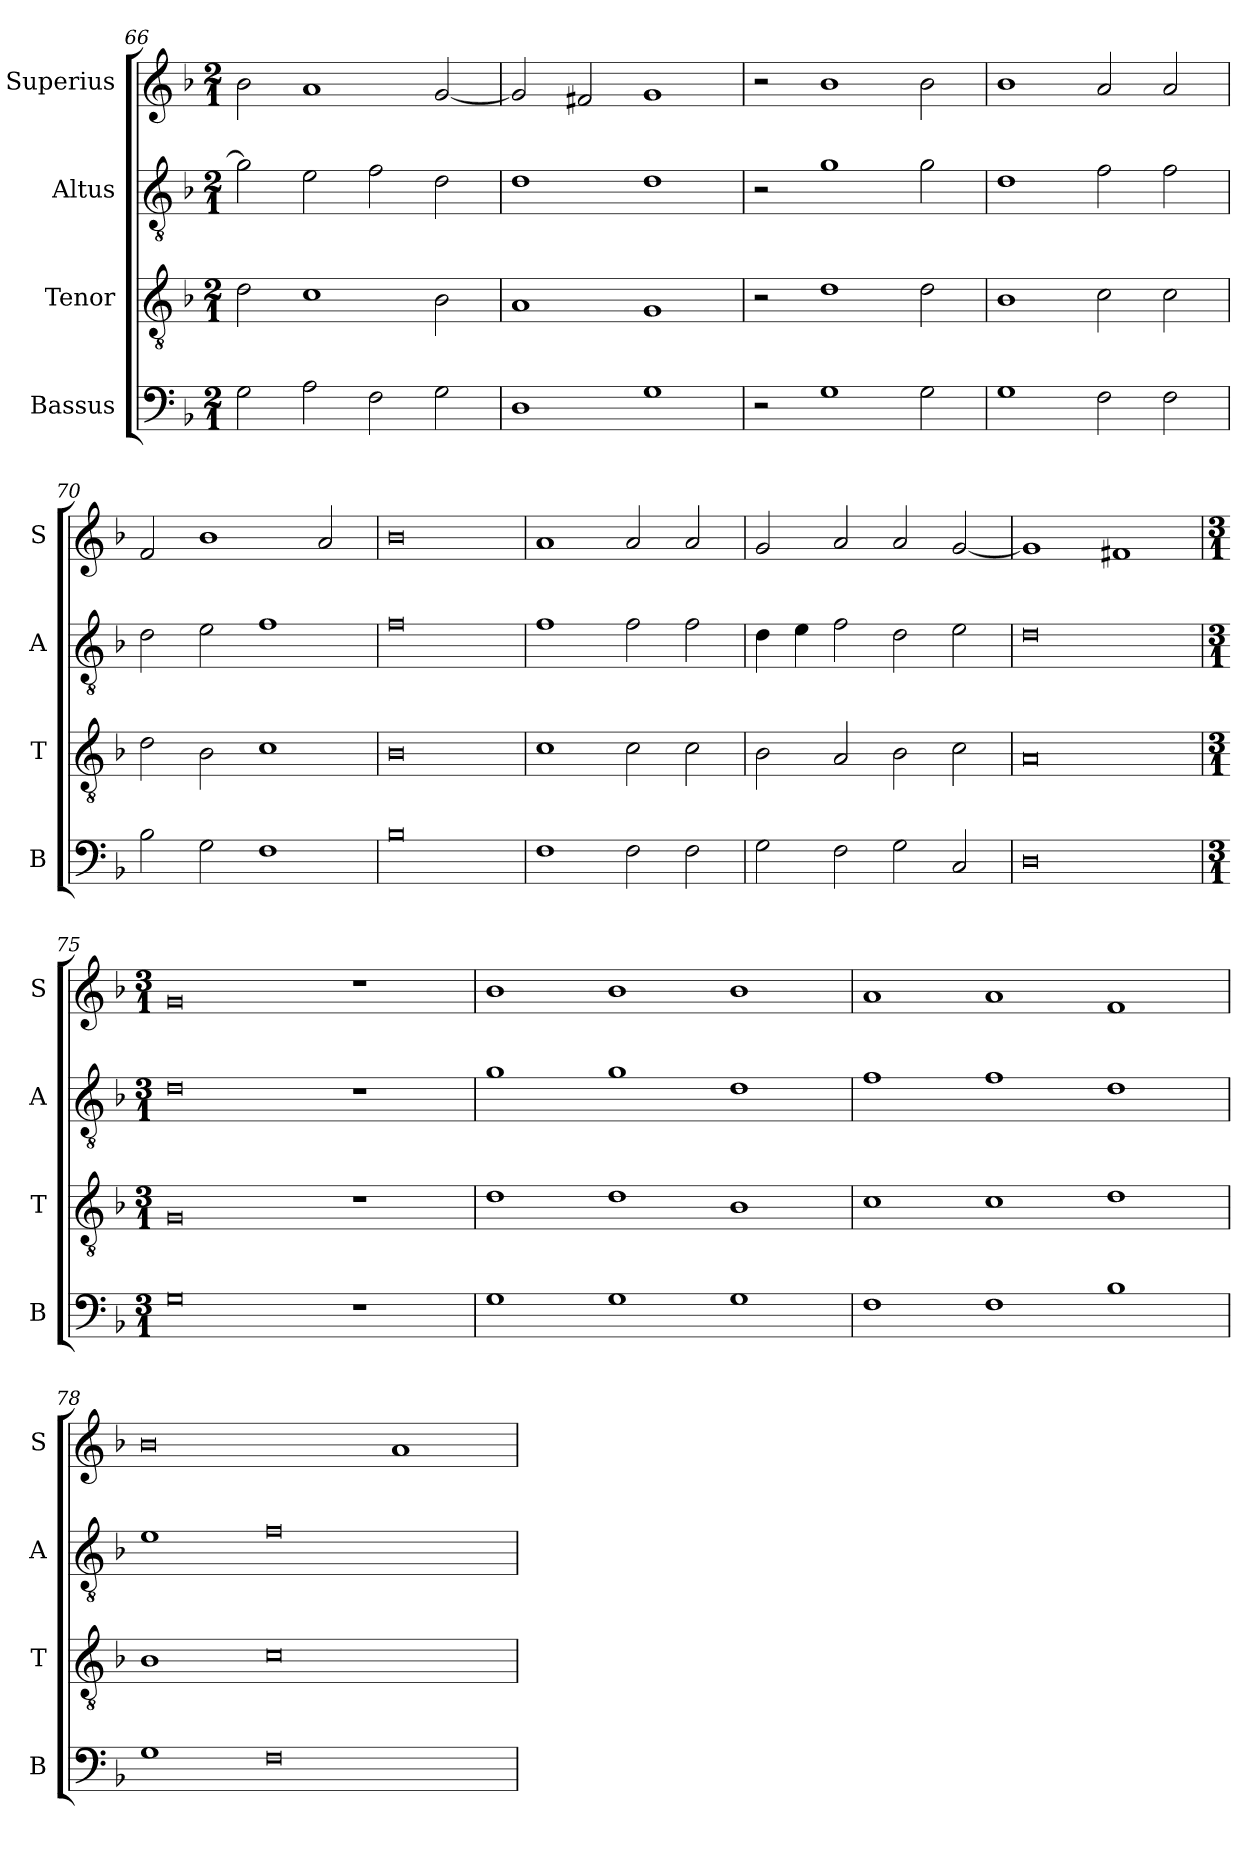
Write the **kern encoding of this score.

**kern	**kern	**kern	**kern
*part4	*part3	*part2	*part1
*staff4	*staff3	*staff2	*staff1
*I"Bassus	*I"Tenor	*I"Altus	*I"Superius
*I'B	*I'T	*I'A	*I'S
*clefF4	*clefGv2	*clefGv2	*clefG2
*k[b-]	*k[b-]	*k[b-]	*k[b-]
*F:	*F:	*F:	*F:
*M2/1	*M2/1	*M2/1	*M2/1
=66	=66	=66	=66
2G	2d	2g]	2b-
2A	1c	2e	1a
2F	.	2f	.
2G	2B-	2d	[2g
=67	=67	=67	=67
1D	1A	1d	2g]
.	.	.	2f#X
1G	1G	1d	1g
=68	=68	=68	=68
2r	2r	2r	2r
1G	1d	1g	1b-
2G	2d	2g	2b-
=69	=69	=69	=69
1G	1B-	1d	1b-
2F	2c	2f	2a
2F	2c	2f	2a
=70	=70	=70	=70
2B-	2d	2d	2f
2G	2B-	2e	1b-
1F	1c	1f	.
.	.	.	2a
=71	=71	=71	=71
0B-	0B-	0f	0b-
=72	=72	=72	=72
1F	1c	1f	1a
2F	2c	2f	2a
2F	2c	2f	2a
=73	=73	=73	=73
2G	2B-	4d	2g
.	.	4e	.
2F	2A	2f	2a
2G	2B-	2d	2a
2C	2c	2e	[2g
=74	=74	=74	=74
0D	0A	0d	1g]
.	.	.	1f#X
=75	=75	=75	=75
*M3/1	*M3/1	*M3/1	*M3/1
0G	0G	0d	0g
1r	1r	1r	1r
=76	=76	=76	=76
1G	1d	1g	1b-
1G	1d	1g	1b-
1G	1B-	1d	1b-
=77	=77	=77	=77
1F	1c	1f	1a
1F	1c	1f	1a
1B-	1d	1d	1f
=78	=78	=78	=78
1G	1B-	1e	0b-
0F	0c	0f	.
.	.	.	1a
=	=	=	=
*-	*-	*-	*-
